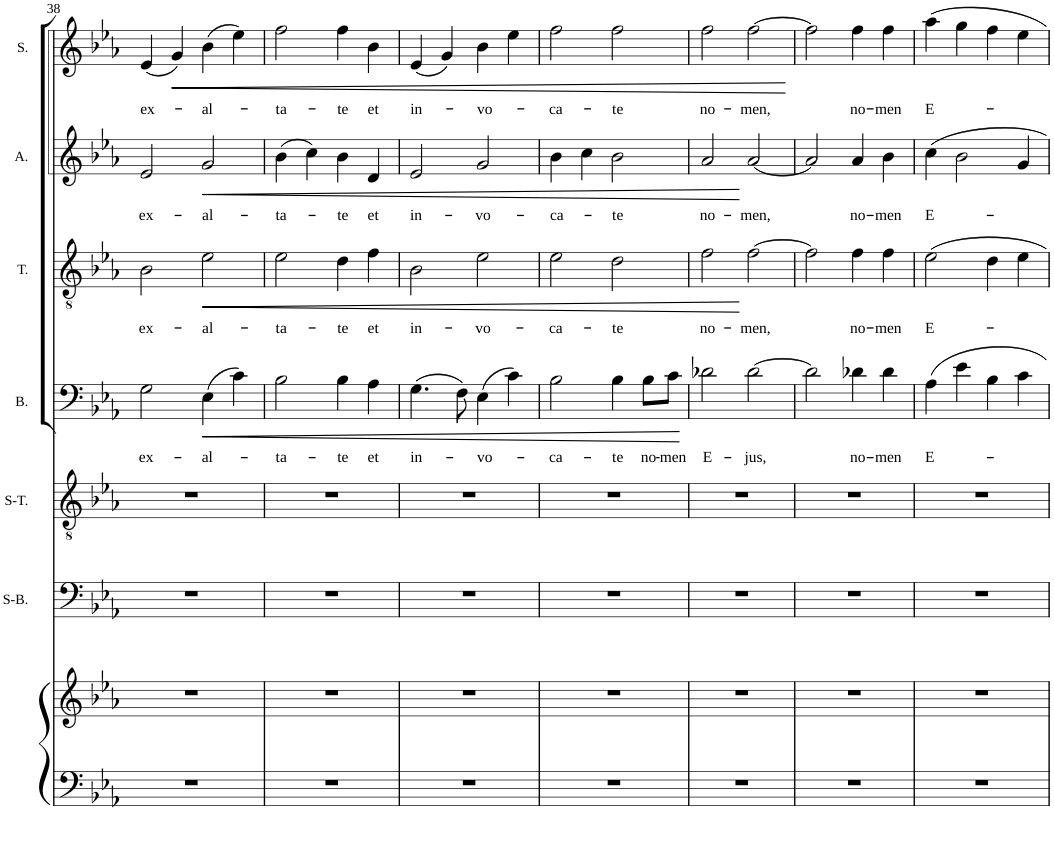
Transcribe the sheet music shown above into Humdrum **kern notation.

**kern	**kern	**kern	**kern	**kern	**text	**dynam	**kern	**text	**dynam	**kern	**text	**dynam	**kern	**text	**dynam
*part7	*part7	*part6	*part5	*part4	*part4	*part4	*part3	*part3	*part3	*part2	*part2	*part2	*part1	*part1	*part1
*staff8	*staff7	*staff6	*staff5	*staff4	*staff4	*staff4	*staff3	*staff3	*staff3	*staff2	*staff2	*staff2	*staff1	*staff1	*staff1
*	*	*I"Bariton Solo	*I"Tenor Solo	*I"Bass	*	*	*I"Tenor	*	*	*I"Alt	*	*	*I"Sopran	*	*
*	*	*	*	*I'B.	*	*	*I'T.	*	*	*I'A.	*	*	*I'S.	*	*
!!LO:PB:g=z
*clefF4	*clefG2	*clefF4	*clefGv2	*clefF4	*	*	*clefGv2	*	*	*clefG2	*	*	*clefG2	*	*
*k[b-e-a-]	*k[b-e-a-]	*k[b-e-a-]	*k[b-e-a-]	*k[b-e-a-]	*	*	*k[b-e-a-]	*	*	*k[b-e-a-]	*	*	*k[b-e-a-]	*	*
*E-:	*E-:	*E-:	*E-:	*E-:	*	*	*E-:	*	*	*E-:	*	*	*E-:	*	*
*M4/4	*M4/4	*M4/4	*M4/4	*M4/4	*	*	*M4/4	*	*	*M4/4	*	*	*M4/4	*	*
*met(c)	*met(c)	*met(c)	*met(c)	*met(c)	*	*	*met(c)	*	*	*met(c)	*	*	*met(c)	*	*
=38	=38	=38	=38	=38	=38	=38	=38	=38	=38	=38	=38	=38	=38	=38	=38
!	!	!	!	!	!LO:LY:b	!	!	!LO:LY:b	!	!	!LO:LY:b	!	!	!LO:LY:b	!
1r	1r	1r	1r	2G\	ex-	.	2B-\	ex-	.	2e-/	ex-	.	(4e-/	ex-	.
!	!	!	!	!	!	!	!	!	!	!	!	!	!	!	!LO:HP:b
.	.	.	.	.	.	.	.	.	.	.	.	.	4g/)	.	<
!	!	!	!	!	!LO:LY:b	!LO:HP:b	!	!LO:LY:b	!LO:HP:b	!	!LO:LY:b	!LO:HP:b	!	!LO:LY:b	!
.	.	.	.	(4E-\	-al-	<	2e-\	-al-	<	2g/	-al-	<	(4b-\	-al-	.
.	.	.	.	4c\)	.	.	.	.	.	.	.	.	4ee-\)	.	.
=39	=39	=39	=39	=39	=39	=39	=39	=39	=39	=39	=39	=39	=39	=39	=39
!	!	!	!	!	!LO:LY:b	!	!	!LO:LY:b	!	!	!LO:LY:b	!	!	!LO:LY:b	!
1r	1r	1r	1r	2B-\	-ta-	.	2e-\	-ta-	.	(4b-\	-ta-	.	2ff\	-ta-	.
.	.	.	.	.	.	.	.	.	.	4cc\)	.	.	.	.	.
!	!	!	!	!	!LO:LY:b	!	!	!LO:LY:b	!	!	!LO:LY:b	!	!	!LO:LY:b	!
.	.	.	.	4B-\	-te	.	4d\	-te	.	4b-\	-te	.	4ff\	-te	.
!	!	!	!	!	!LO:LY:b	!	!	!LO:LY:b	!	!	!LO:LY:b	!	!	!LO:LY:b	!
.	.	.	.	4A-\	et	.	4f\	et	.	4d/	et	.	4b-\	et	.
=40	=40	=40	=40	=40	=40	=40	=40	=40	=40	=40	=40	=40	=40	=40	=40
!	!	!	!	!	!LO:LY:b	!	!	!LO:LY:b	!	!	!LO:LY:b	!	!	!LO:LY:b	!
1r	1r	1r	1r	(4.G\	in-	.	2B-\	in-	.	2e-/	in-	.	(4e-/	in-	.
.	.	.	.	.	.	.	.	.	.	.	.	.	4g/)	.	.
.	.	.	.	8F\)	.	.	.	.	.	.	.	.	.	.	.
!	!	!	!	!	!LO:LY:b	!	!	!LO:LY:b	!	!	!LO:LY:b	!	!	!LO:LY:b	!
.	.	.	.	(4E-\	-vo-	.	2e-\	-vo-	.	2g/	-vo-	.	4b-\	-vo-	.
.	.	.	.	4c\)	.	.	.	.	.	.	.	.	4ee-\	.	.
=41	=41	=41	=41	=41	=41	=41	=41	=41	=41	=41	=41	=41	=41	=41	=41
!	!	!	!	!	!LO:LY:b	!	!	!LO:LY:b	!	!	!LO:LY:b	!	!	!LO:LY:b	!
1r	1r	1r	1r	2B-\	-ca-	.	2e-\	-ca-	.	4b-\	-ca-	.	2ff\	-ca-	.
.	.	.	.	.	.	.	.	.	.	4cc\	.	.	.	.	.
!	!	!	!	!	!LO:LY:b	!	!	!LO:LY:b	!	!	!LO:LY:b	!	!	!LO:LY:b	!
.	.	.	.	4B-\	-te	.	2d\	-te	.	2b-\	-te	.	2ff\	-te	.
!	!	!	!	!	!LO:LY:b	!	!	!	!	!	!	!	!	!	!
.	.	.	.	8B-\L	no-	.	.	.	.	.	.	.	.	.	.
!	!	!	!	!	!LO:LY:b	!	!	!	!	!	!	!	!	!	!
.	.	.	.	8c\J	-men	.	.	.	.	.	.	.	.	.	.
.	.	.	.	.	.	[	.	.	.	.	.	.	.	.	.
=42	=42	=42	=42	=42	=42	=42	=42	=42	=42	=42	=42	=42	=42	=42	=42
!	!	!	!	!	!LO:LY:b	!	!	!LO:LY:b	!	!	!LO:LY:b	!	!	!LO:LY:b	!
1r	1r	1r	1r	2d-X\	E-	.	2f\	no-	.	2a-/	no-	.	2ff\	no-	.
!	!	!	!	!	!LO:LY:b	!	!	!LO:LY:b	!	!	!LO:LY:b	!	!	!LO:LY:b	!
.	.	.	.	[2d-\	-jus,	.	[2f\	-men,	[	[2a-/	-men,	[	[2ff\	-men,	.
.	.	.	.	.	.	.	.	.	.	.	.	.	.	.	[
=43	=43	=43	=43	=43	=43	=43	=43	=43	=43	=43	=43	=43	=43	=43	=43
1r	1r	1r	1r	2d-\]	.	.	2f\]	.	.	2a-/]	.	.	2ff\]	.	.
!	!	!	!	!	!LO:LY:b	!	!	!LO:LY:b	!	!	!LO:LY:b	!	!	!LO:LY:b	!
.	.	.	.	4d-X\	no-	.	4f\	no-	.	4a-/	no-	.	4ff\	no-	.
!	!	!	!	!	!LO:LY:b	!	!	!LO:LY:b	!	!	!LO:LY:b	!	!	!LO:LY:b	!
.	.	.	.	4d-\	-men	.	4f\	-men	.	4b-\	-men	.	4ff\	-men	.
=44	=44	=44	=44	=44	=44	=44	=44	=44	=44	=44	=44	=44	=44	=44	=44
!	!	!	!	!	!LO:LY:b	!	!	!LO:LY:b	!	!	!LO:LY:b	!	!	!LO:LY:b	!
1r	1r	1r	1r	4A-\	E-	.	2e-\	E-	.	4cc\	E-	.	4aa-\	E-	.
.	.	.	.	4e-\	.	.	.	.	.	2b-\	.	.	4gg\	.	.
.	.	.	.	4B-\	.	.	4d\	.	.	.	.	.	4ff\	.	.
.	.	.	.	4c\	.	.	4e-\	.	.	4g/	.	.	4ee-\	.	.
=	=	=	=	=	=	=	=	=	=	=	=	=	=	=	=
*-	*-	*-	*-	*-	*-	*-	*-	*-	*-	*-	*-	*-	*-	*-	*-
